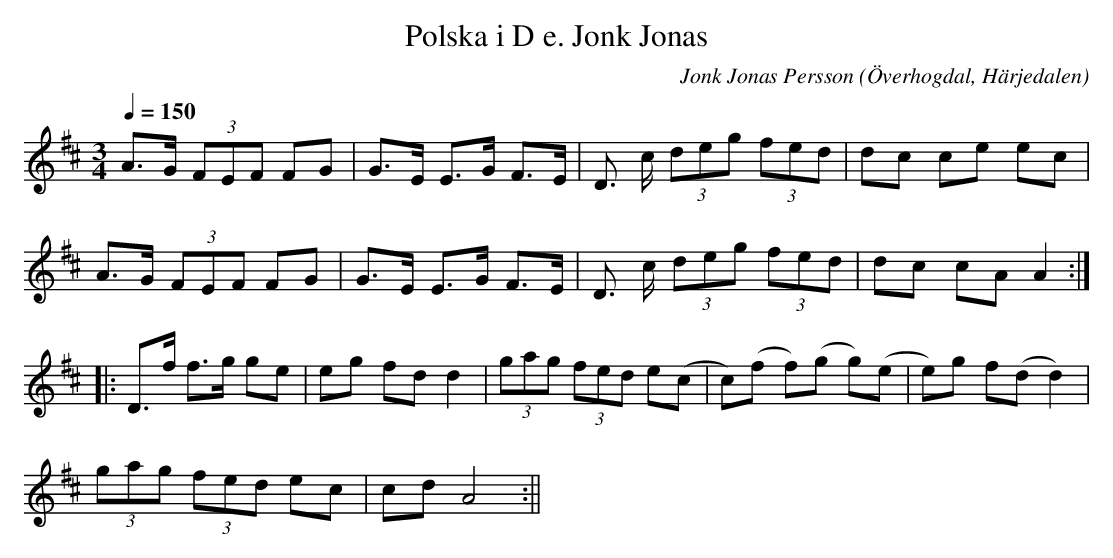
X:1
T:Polska i D e. Jonk Jonas
O:Överhogdal, Härjedalen
Q:1/4=150
M:3/4
C:Jonk Jonas Persson
K:D
A>G (3FEF FG | G>E E>G F>E | D> c (3deg (3fed | dc ce ec |
A>G (3FEF FG | G>E E>G F>E | D> c (3deg (3fed | dc cA A2:||:
D>f f>g ge | eg fd d2 | (3gag (3fed e(c | c)(f f)(g g)(e | e)g f(d d2)|
(3gag (3fed ec | cd A4 :||
